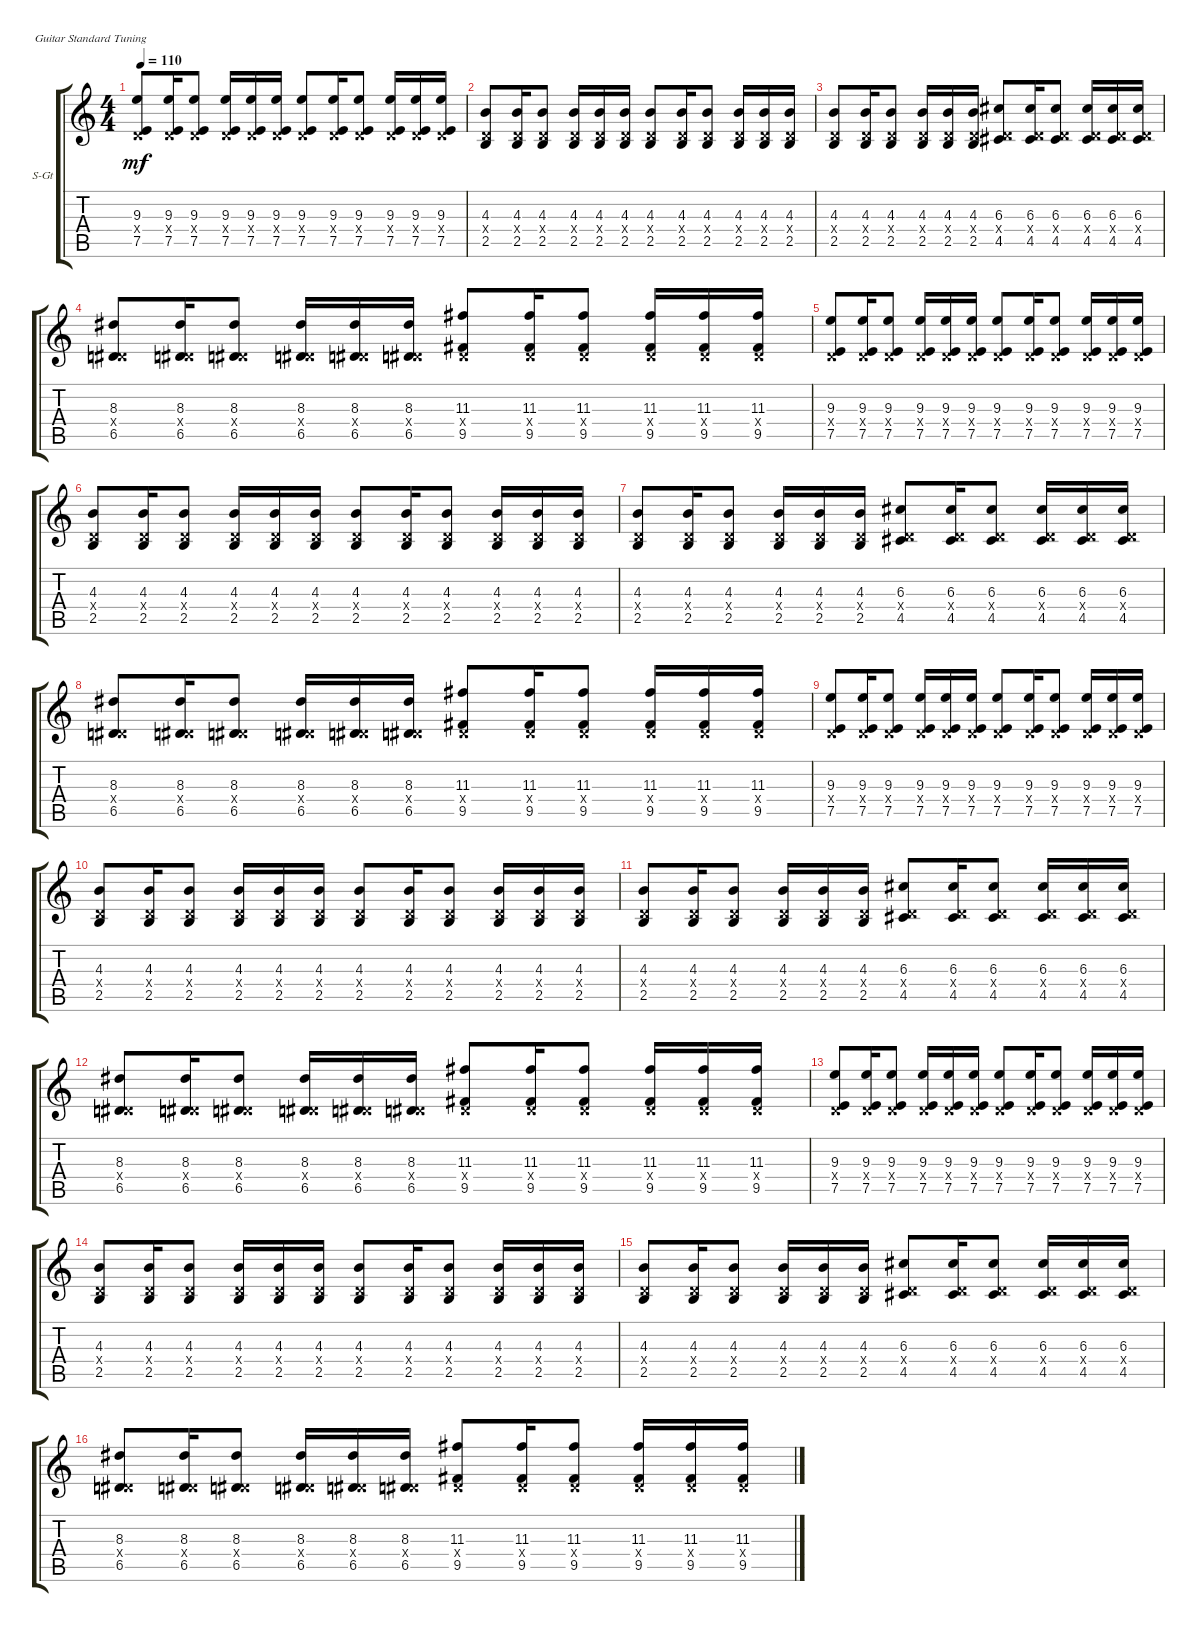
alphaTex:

\defaultSystemsLayout 4
\bracketExtendMode groupsimilarinstruments
\firstSystemTrackNameOrientation horizontal
\otherSystemsTrackNameOrientation horizontal
\track ("Steel Guitar" "S-Gt") {instrument acousticguitarsteel}
\staff {score tabs}
\tuning (E4 B3 G3 D3 A2 E2)
\ts (4 4)
\tempo 110
\clef g2
\ks c
(7.5 0.4{x} 9.3).8{dy mf} (7.5 0.4{x} 9.3).16 (7.5 0.4{x} 9.3).8 (7.5 0.4{x} 9.3).16 (7.5 0.4{x} 9.3).16 (7.5 0.4{x} 9.3).16 (7.5 0.4{x} 9.3).8 (7.5 0.4{x} 9.3).16 (7.5 0.4{x} 9.3).8 (7.5 0.4{x} 9.3).16 (7.5 0.4{x} 9.3).16 (7.5 0.4{x} 9.3).16 |
(2.5 0.4{x} 4.3).8 (2.5 0.4{x} 4.3).16 (2.5 0.4{x} 4.3).8 (2.5 0.4{x} 4.3).16 (2.5 0.4{x} 4.3).16 (2.5 0.4{x} 4.3).16 (2.5 0.4{x} 4.3).8 (2.5 0.4{x} 4.3).16 (2.5 0.4{x} 4.3).8 (2.5 0.4{x} 4.3).16 (2.5 0.4{x} 4.3).16 (2.5 0.4{x} 4.3).16 |
(2.5 0.4{x} 4.3).8 (2.5 0.4{x} 4.3).16 (2.5 0.4{x} 4.3).8 (2.5 0.4{x} 4.3).16 (2.5 0.4{x} 4.3).16 (2.5 0.4{x} 4.3).16 (4.5 0.4{x} 6.3).8 (4.5 0.4{x} 6.3).16 (4.5 0.4{x} 6.3).8 (4.5 0.4{x} 6.3).16 (4.5 0.4{x} 6.3).16 (4.5 0.4{x} 6.3).16 |
(6.5 0.4{x} 8.3).8 (6.5 0.4{x} 8.3).16 (6.5 0.4{x} 8.3).8 (6.5 0.4{x} 8.3).16 (6.5 0.4{x} 8.3).16 (6.5 0.4{x} 8.3).16 (9.5 0.4{x} 11.3).8 (9.5 0.4{x} 11.3).16 (9.5 0.4{x} 11.3).8 (9.5 0.4{x} 11.3).16 (9.5 0.4{x} 11.3).16 (9.5 0.4{x} 11.3).16 |
(7.5 0.4{x} 9.3).8 (7.5 0.4{x} 9.3).16 (7.5 0.4{x} 9.3).8 (7.5 0.4{x} 9.3).16 (7.5 0.4{x} 9.3).16 (7.5 0.4{x} 9.3).16 (7.5 0.4{x} 9.3).8 (7.5 0.4{x} 9.3).16 (7.5 0.4{x} 9.3).8 (7.5 0.4{x} 9.3).16 (7.5 0.4{x} 9.3).16 (7.5 0.4{x} 9.3).16 |
(2.5 0.4{x} 4.3).8 (2.5 0.4{x} 4.3).16 (2.5 0.4{x} 4.3).8 (2.5 0.4{x} 4.3).16 (2.5 0.4{x} 4.3).16 (2.5 0.4{x} 4.3).16 (2.5 0.4{x} 4.3).8 (2.5 0.4{x} 4.3).16 (2.5 0.4{x} 4.3).8 (2.5 0.4{x} 4.3).16 (2.5 0.4{x} 4.3).16 (2.5 0.4{x} 4.3).16 |
(2.5 0.4{x} 4.3).8 (2.5 0.4{x} 4.3).16 (2.5 0.4{x} 4.3).8 (2.5 0.4{x} 4.3).16 (2.5 0.4{x} 4.3).16 (2.5 0.4{x} 4.3).16 (4.5 0.4{x} 6.3).8 (4.5 0.4{x} 6.3).16 (4.5 0.4{x} 6.3).8 (4.5 0.4{x} 6.3).16 (4.5 0.4{x} 6.3).16 (4.5 0.4{x} 6.3).16 |
(6.5 0.4{x} 8.3).8 (6.5 0.4{x} 8.3).16 (6.5 0.4{x} 8.3).8 (6.5 0.4{x} 8.3).16 (6.5 0.4{x} 8.3).16 (6.5 0.4{x} 8.3).16 (9.5 0.4{x} 11.3).8 (9.5 0.4{x} 11.3).16 (9.5 0.4{x} 11.3).8 (9.5 0.4{x} 11.3).16 (9.5 0.4{x} 11.3).16 (9.5 0.4{x} 11.3).16 |
(7.5 0.4{x} 9.3).8 (7.5 0.4{x} 9.3).16 (7.5 0.4{x} 9.3).8 (7.5 0.4{x} 9.3).16 (7.5 0.4{x} 9.3).16 (7.5 0.4{x} 9.3).16 (7.5 0.4{x} 9.3).8 (7.5 0.4{x} 9.3).16 (7.5 0.4{x} 9.3).8 (7.5 0.4{x} 9.3).16 (7.5 0.4{x} 9.3).16 (7.5 0.4{x} 9.3).16 |
(2.5 0.4{x} 4.3).8 (2.5 0.4{x} 4.3).16 (2.5 0.4{x} 4.3).8 (2.5 0.4{x} 4.3).16 (2.5 0.4{x} 4.3).16 (2.5 0.4{x} 4.3).16 (2.5 0.4{x} 4.3).8 (2.5 0.4{x} 4.3).16 (2.5 0.4{x} 4.3).8 (2.5 0.4{x} 4.3).16 (2.5 0.4{x} 4.3).16 (2.5 0.4{x} 4.3).16 |
(2.5 0.4{x} 4.3).8 (2.5 0.4{x} 4.3).16 (2.5 0.4{x} 4.3).8 (2.5 0.4{x} 4.3).16 (2.5 0.4{x} 4.3).16 (2.5 0.4{x} 4.3).16 (4.5 0.4{x} 6.3).8 (4.5 0.4{x} 6.3).16 (4.5 0.4{x} 6.3).8 (4.5 0.4{x} 6.3).16 (4.5 0.4{x} 6.3).16 (4.5 0.4{x} 6.3).16 |
(6.5 0.4{x} 8.3).8 (6.5 0.4{x} 8.3).16 (6.5 0.4{x} 8.3).8 (6.5 0.4{x} 8.3).16 (6.5 0.4{x} 8.3).16 (6.5 0.4{x} 8.3).16 (9.5 0.4{x} 11.3).8 (9.5 0.4{x} 11.3).16 (9.5 0.4{x} 11.3).8 (9.5 0.4{x} 11.3).16 (9.5 0.4{x} 11.3).16 (9.5 0.4{x} 11.3).16 |
(7.5 0.4{x} 9.3).8 (7.5 0.4{x} 9.3).16 (7.5 0.4{x} 9.3).8 (7.5 0.4{x} 9.3).16 (7.5 0.4{x} 9.3).16 (7.5 0.4{x} 9.3).16 (7.5 0.4{x} 9.3).8 (7.5 0.4{x} 9.3).16 (7.5 0.4{x} 9.3).8 (7.5 0.4{x} 9.3).16 (7.5 0.4{x} 9.3).16 (7.5 0.4{x} 9.3).16 |
(2.5 0.4{x} 4.3).8 (2.5 0.4{x} 4.3).16 (2.5 0.4{x} 4.3).8 (2.5 0.4{x} 4.3).16 (2.5 0.4{x} 4.3).16 (2.5 0.4{x} 4.3).16 (2.5 0.4{x} 4.3).8 (2.5 0.4{x} 4.3).16 (2.5 0.4{x} 4.3).8 (2.5 0.4{x} 4.3).16 (2.5 0.4{x} 4.3).16 (2.5 0.4{x} 4.3).16 |
(2.5 0.4{x} 4.3).8 (2.5 0.4{x} 4.3).16 (2.5 0.4{x} 4.3).8 (2.5 0.4{x} 4.3).16 (2.5 0.4{x} 4.3).16 (2.5 0.4{x} 4.3).16 (4.5 0.4{x} 6.3).8 (4.5 0.4{x} 6.3).16 (4.5 0.4{x} 6.3).8 (4.5 0.4{x} 6.3).16 (4.5 0.4{x} 6.3).16 (4.5 0.4{x} 6.3).16 |
(6.5 0.4{x} 8.3).8 (6.5 0.4{x} 8.3).16 (6.5 0.4{x} 8.3).8 (6.5 0.4{x} 8.3).16 (6.5 0.4{x} 8.3).16 (6.5 0.4{x} 8.3).16 (9.5 0.4{x} 11.3).8 (9.5 0.4{x} 11.3).16 (9.5 0.4{x} 11.3).8 (9.5 0.4{x} 11.3).16 (9.5 0.4{x} 11.3).16 (9.5 0.4{x} 11.3).16
